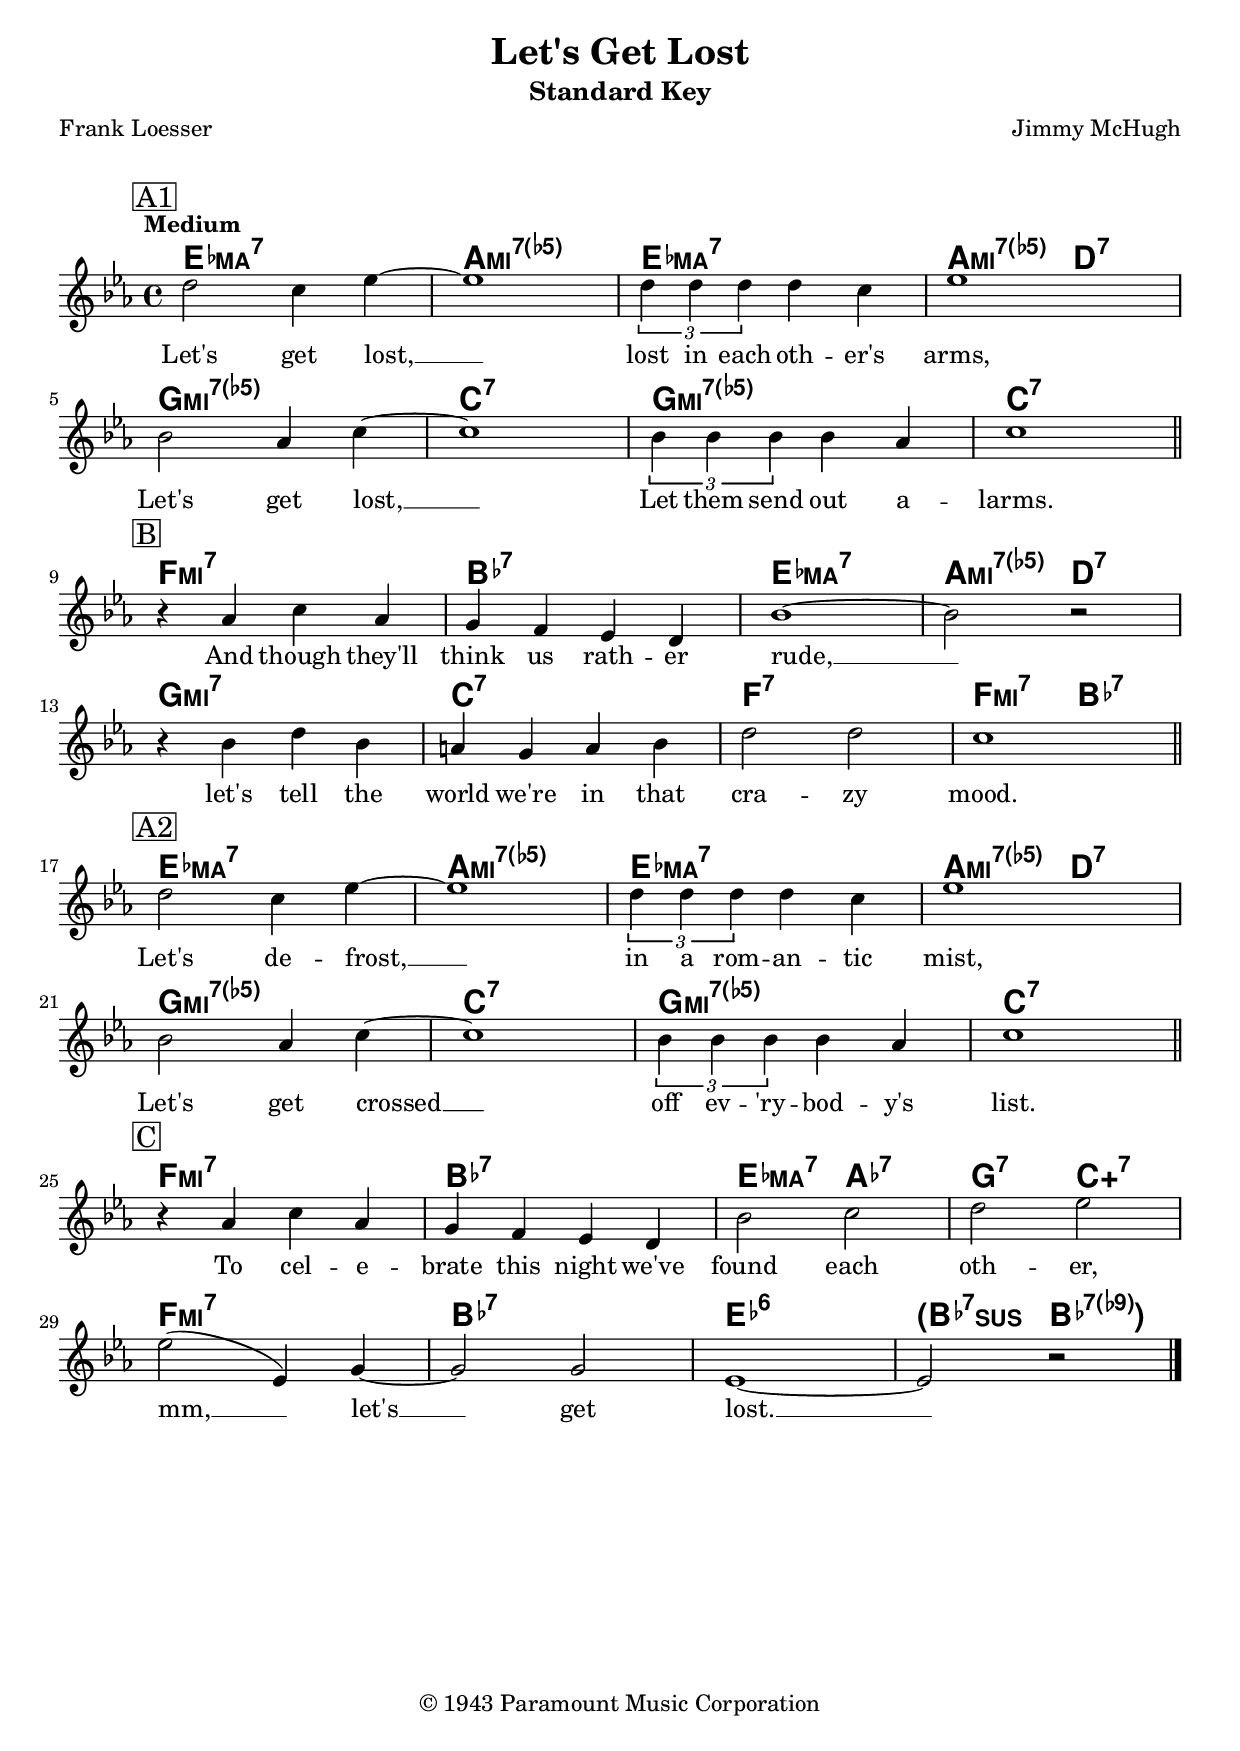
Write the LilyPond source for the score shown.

\version "2.24.0"

\include "english.ly"

instrument = "Standard Key"
whatKey = ef'
whatClef = "treble"

%% -*- Mode: LilyPond -*-

\include "lead-sheets.ily"

refrainLyrics = \lyricmode {
Let's get lost, __
lost in each oth -- er's arms,
Let's get lost, __
Let them send out a -- larms.
And though they'll think us rath -- er rude, __
let's tell the world we're in that cra -- zy mood.
Let's de -- frost, __ in a rom -- an -- tic mist,
Let's get crossed __ off ev -- 'ry -- bod -- y's list.
To cel -- e -- brate this night we've found each oth -- er,
mm, __ let's __ get lost. __
}

refrainRealJazzChords = \chordmode {
  ef1:maj7 a1:m7.5- ef1:maj7 a2:m7.5- d2:7
  g1:m7.5- c1:7 g1:m7.5- c1:7
  f1:m7 bf1:7 ef1:maj7 a2:m7.5- d2:7
  g1:m7 c1:7 f1:7 f2:m7 bf2:7

  ef1:maj7 a1:m7.5- ef1:maj7 a2:m7.5- d2:7
  g1:m7.5- c1:7 g1:m7.5- c1:7
  f1:m7 bf1:7 ef2:maj7 af2:7 g2:7 c2:7.5+
  f1:m7 bf1:7 ef1:6
  \set chordNameFunction = #begin-parenthesis-ignatzek-chord-names
  bf2:sus7
  \set chordNameFunction = #end-parenthesis-ignatzek-chord-names
  bf2:7.9-
  \unset chordNameFunction
}

refrainChords = \chordmode {
  \refrainRealJazzChords
}

refrainMelody = \relative f' {
  \time 4/4
  \key ef \major
  \clef \whatClef
  \tempo "Medium"

  \mark \markup{ \box "A1" }
  
  d2 c4 ef4~ | ef1 | \tuplet 3/2 { d4 d4 d4 } d4 c4 | ef1 |
  \break
  bf2 af4 c4~ | c1 | \tuplet 3/2 { bf4 bf bf4 } bf4 af4 | c1 |

  \bar "||"
  \break

  \mark \markup{ \box "B" }

  r4 af4 c4 af4 | g4 f4 ef4 d4 | bf'1~ | bf2 r2 |
  \break
  r4 bf4 d4 bf4 | a4 g4 a4 bf4 | d2 d2 | c1 |

  \bar "||"
  \break

  \mark \markup{ \box "A2" }
  
  d2 c4 ef4~ | ef1 | \tuplet 3/2 { d4 d4 d4 } d4 c4 | ef1 |
  \break
  bf2 af4 c4~ | c1 | \tuplet 3/2 { bf4 bf bf4 } bf4 af4 | c1 |

  \bar "||"
  \break

  \mark \markup{ \box "C" }

  r4 af4 c4 af4 | g4 f4 ef4 d4 | bf'2 c2 | d2 ef2 |
  \break
  ef2( ef,4) g4~ | g2 g2 | ef1~ | ef2 r2 |

  \bar "|."
}

\include "paper.ily"

\header {
  title = "Let's Get Lost"
  subtitle = \instrument
  poet = "Frank Loesser"
  composer = "Jimmy McHugh"
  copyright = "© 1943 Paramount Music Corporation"
}

\markup {
  % Leave a gap after the header
  \vspace #1
}

\score {
  <<
    { \context ChordNames 
      {
      \override ChordName.font-size = #+3
      \override ChordName.font-series = #'bold
      \set chordChanges = ##f
     \transpose ef \whatKey {
       \refrainChords
	}
      }
      }
    \new Staff {
      \context Voice = "voiceMelody" { 
	\noDoubleAccidentalMusic \transpose ef \whatKey {
	  \refrainMelody
	  }
	}
    }
    \new Lyrics \lyricsto "voiceMelody"
    {
      \refrainLyrics
    }
  >>
  \layout { }
}

